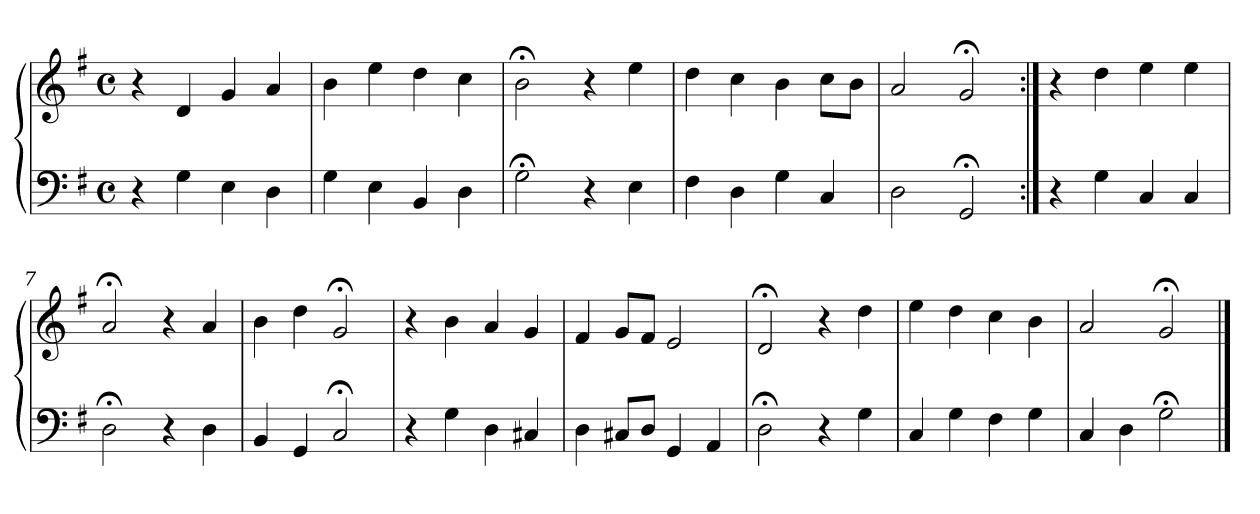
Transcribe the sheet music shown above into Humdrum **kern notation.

**kern	**kern
*part1	*part1
*staff2	*staff1
*clefF4	*clefG2
*k[f#]	*k[f#]
*M4/4	*M4/4
*met(c)	*met(c)
=1	=1
4r	4r
4G	4d
4E	4g
4D	4a
=2	=2
4G	4b
4E	4ee
4BB	4dd
4D	4cc
=3	=3
2G;<	2b;<
4r	4r
4E	4ee
=4	=4
4F#	4dd
4D	4cc
4G	4b
4C	8ccL
.	8bJ
=5	=5
2D	2a
2GG;<	2g;<
=6:|!	=6:|!
4r	4r
4G	4dd
4C	4ee
4C	4ee
=7	=7
2D;<	2a;<
4r	4r
4D	4a
!!LO:LB:g=z
=8	=8
4BB	4b
4GG	4dd
2C;<	2g;<
=9	=9
4r	4r
4G	4b
4D	4a
4C#X	4g
=10	=10
4D	4f#
8C#XL	8gL
8DJ	8f#J
4GG	2e
4AA	.
=11	=11
2D;<	2d;<
4r	4r
4G	4dd
=12	=12
4C	4ee
4G	4dd
4F#	4cc
4G	4b
=13	=13
4C	2a
4D	.
2G;<	2g;<
==	==
*-	*-
